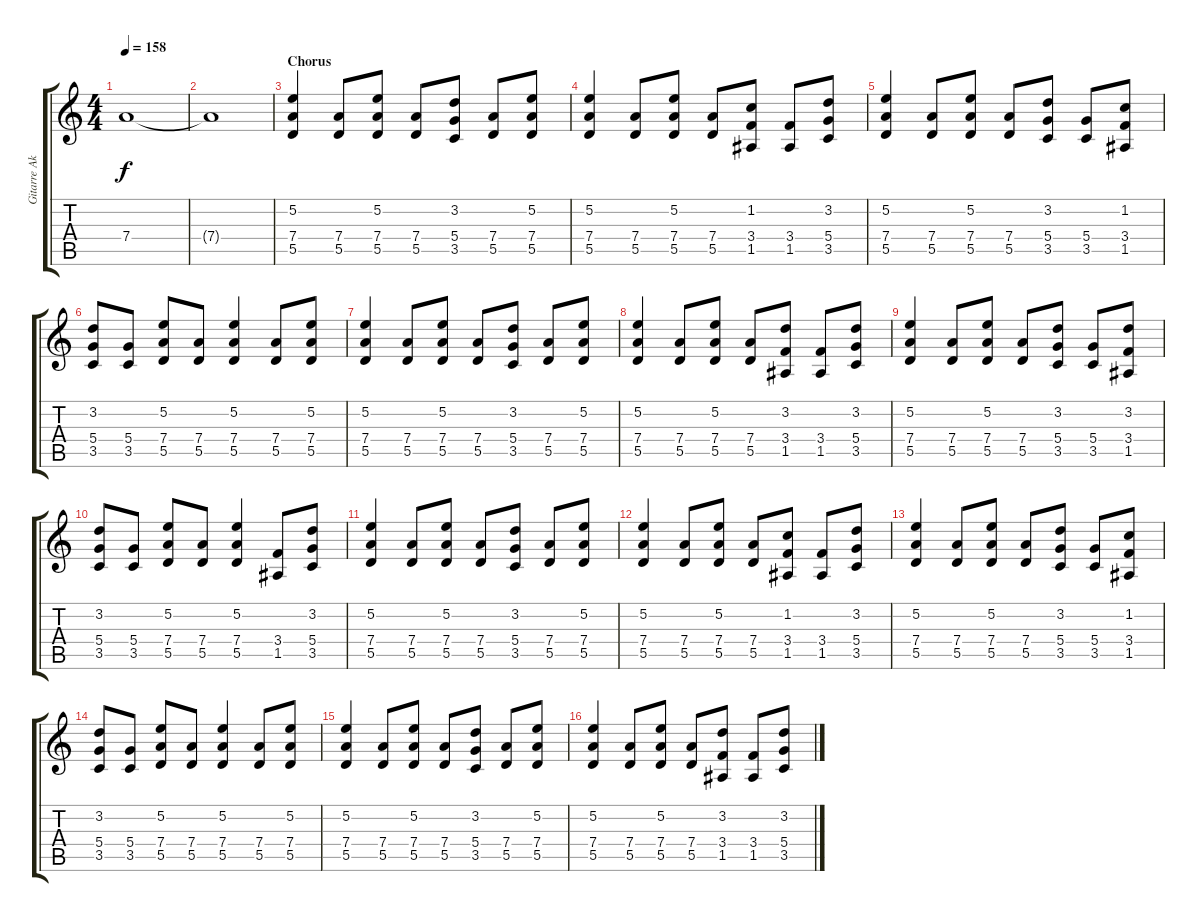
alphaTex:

\track ("Gitarre Akkustik" "Gitarre Ak") {instrument acousticguitarsteel}
\staff {score tabs}
\tuning (E4 B3 G3 D3 A2 D2) {hide}
\ts (4 4)
\tempo 158
\clef g2
\ks c
7.4.1{dy f} |
7.4{t}.1 |
\section ("" "Chorus")
(5.2 7.4 5.5).4 (7.4 5.5).8 (5.2 7.4 5.5).8 (7.4 5.5).8 (3.2 5.4 3.5).8 (7.4 5.5).8 (5.2 7.4 5.5).8 |
(5.2 7.4 5.5).4 (7.4 5.5).8 (5.2 7.4 5.5).8 (7.4 5.5).8 (1.2 3.4 1.5).8 (3.4 1.5).8 (3.2 5.4 3.5).8 |
(5.2 7.4 5.5).4 (7.4 5.5).8 (5.2 7.4 5.5).8 (7.4 5.5).8 (3.2 5.4 3.5).8 (5.4 3.5).8 (1.2 3.4 1.5).8 |
(3.2 5.4 3.5).8 (5.4 3.5).8 (5.2 7.4 5.5).8 (7.4 5.5).8 (5.2 7.4 5.5).4 (7.4 5.5).8 (5.2 7.4 5.5).8 |
(5.2 7.4 5.5).4 (7.4 5.5).8 (5.2 7.4 5.5).8 (7.4 5.5).8 (3.2 5.4 3.5).8 (7.4 5.5).8 (5.2 7.4 5.5).8 |
(5.2 7.4 5.5).4 (7.4 5.5).8 (5.2 7.4 5.5).8 (7.4 5.5).8 (3.2 3.4 1.5).8 (3.4 1.5).8 (3.2 5.4 3.5).8 |
(5.2 7.4 5.5).4 (7.4 5.5).8 (5.2 7.4 5.5).8 (7.4 5.5).8 (3.2 5.4 3.5).8 (5.4 3.5).8 (3.2 3.4 1.5).8 |
(3.2 5.4 3.5).8 (5.4 3.5).8 (5.2 7.4 5.5).8 (7.4 5.5).8 (5.2 7.4 5.5).4 (3.4 1.5).8 (3.2 5.4 3.5).8 |
(5.2 7.4 5.5).4 (7.4 5.5).8 (5.2 7.4 5.5).8 (7.4 5.5).8 (3.2 5.4 3.5).8 (7.4 5.5).8 (5.2 7.4 5.5).8 |
(5.2 7.4 5.5).4 (7.4 5.5).8 (5.2 7.4 5.5).8 (7.4 5.5).8 (1.2 3.4 1.5).8 (3.4 1.5).8 (3.2 5.4 3.5).8 |
(5.2 7.4 5.5).4 (7.4 5.5).8 (5.2 7.4 5.5).8 (7.4 5.5).8 (3.2 5.4 3.5).8 (5.4 3.5).8 (1.2 3.4 1.5).8 |
(3.2 5.4 3.5).8 (5.4 3.5).8 (5.2 7.4 5.5).8 (7.4 5.5).8 (5.2 7.4 5.5).4 (7.4 5.5).8 (5.2 7.4 5.5).8 |
(5.2 7.4 5.5).4 (7.4 5.5).8 (5.2 7.4 5.5).8 (7.4 5.5).8 (3.2 5.4 3.5).8 (7.4 5.5).8 (5.2 7.4 5.5).8 |
(5.2 7.4 5.5).4 (7.4 5.5).8 (5.2 7.4 5.5).8 (7.4 5.5).8 (3.2 3.4 1.5).8 (3.4 1.5).8 (3.2 5.4 3.5).8
